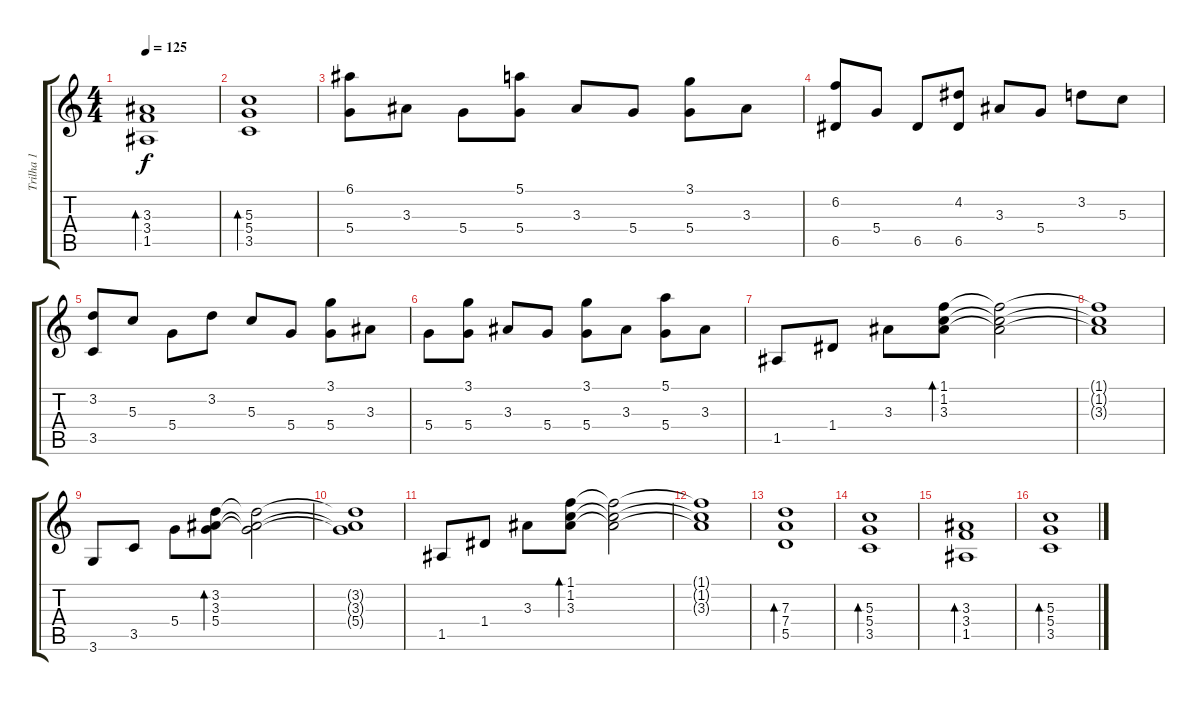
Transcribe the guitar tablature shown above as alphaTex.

\track ("Trilha 1" "Trilha 1") {instrument acousticguitarsteel}
\staff {score tabs}
\tuning (E4 B3 G3 D3 A2 E2) {hide}
\ts (4 4)
\tempo 125
\clef g2
\ks c
(3.3 3.4 1.5).1{bd 240 dy f} |
(5.3 5.4 3.5).1{bd 240} |
(6.1 5.4).8 3.3.8 5.4.8 (5.1 5.4).8 3.3.8 5.4.8 (3.1 5.4).8 3.3.8 |
(6.2 6.5).8 5.4.8 6.5.8 (4.2 6.5).8 3.3.8 5.4.8 3.2.8 5.3.8 |
(3.2 3.5).8 5.3.8 5.4.8 3.2.8 5.3.8 5.4.8 (3.1 5.4).8 3.3.8 |
5.4.8 (3.1 5.4).8 3.3.8 5.4.8 (3.1 5.4).8 3.3.8 (5.1 5.4).8 3.3.8 |
1.5.8 1.4.8 3.3.8 (1.1 1.2 3.3).8{bd 480} (1.1{t} 1.2{t} 3.3{t}).2 |
(1.1{t} 1.2{t} 3.3{t}).1 |
3.6.8 3.5.8 5.4.8 (3.2 3.3 5.4).8{bd 480} (3.2{t} 3.3{t} 5.4{t}).2 |
(3.2{t} 3.3{t} 5.4{t}).1 |
1.5.8 1.4.8 3.3.8 (1.1 1.2 3.3).8{bd 480} (1.1{t} 1.2{t} 3.3{t}).2 |
(1.1{t} 1.2{t} 3.3{t}).1 |
(7.3 7.4 5.5).1{bd 240} |
(5.3 5.4 3.5).1{bd 240} |
(3.3 3.4 1.5).1{bd 240} |
(5.3 5.4 3.5).1{bd 240}
